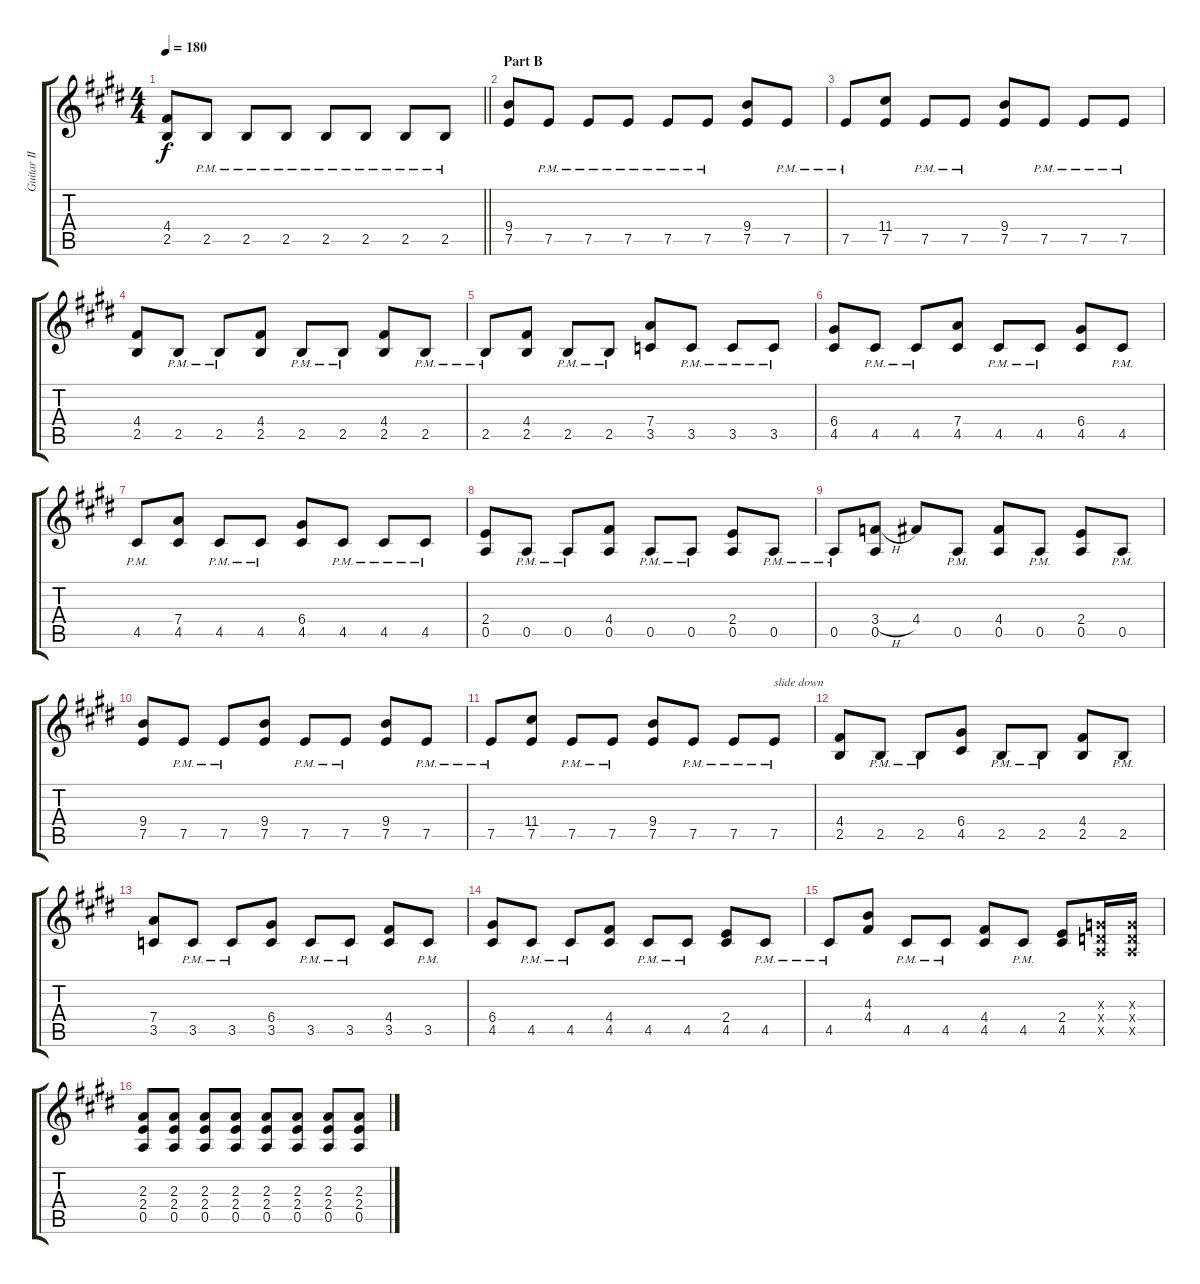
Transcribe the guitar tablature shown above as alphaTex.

\track ("Guitar II (Daita)" "Guitar II ") {instrument distortionguitar}
\staff {score tabs}
\tuning (E4 B3 G3 D3 A2 E2) {hide}
\ts (4 4)
\tempo 180
\clef g2
\barLineRight lightlight
\ks e
(4.4 2.5).8{dy f} 2.5{pm}.8 2.5{pm}.8 2.5{pm}.8 2.5{pm}.8 2.5{pm}.8 2.5{pm}.8 2.5{pm}.8 |
\section ("" "Part B")
(9.4 7.5).8 7.5{pm}.8 7.5{pm}.8 7.5{pm}.8 7.5{pm}.8 7.5{pm}.8 (9.4 7.5).8 7.5{pm}.8 |
7.5{pm}.8 (11.4 7.5).8 7.5{pm}.8 7.5{pm}.8 (9.4 7.5).8 7.5{pm}.8 7.5{pm}.8 7.5{pm}.8 |
(4.4 2.5).8 2.5{pm}.8 2.5{pm}.8 (4.4 2.5).8 2.5{pm}.8 2.5{pm}.8 (4.4 2.5).8 2.5{pm}.8 |
2.5{pm}.8 (4.4 2.5).8 2.5{pm}.8 2.5{pm}.8 (7.4 3.5).8 3.5{pm}.8 3.5{pm}.8 3.5{pm}.8 |
(6.4 4.5).8 4.5{pm}.8 4.5{pm}.8 (7.4 4.5).8 4.5{pm}.8 4.5{pm}.8 (6.4 4.5).8 4.5{pm}.8 |
4.5{pm}.8 (7.4 4.5).8 4.5{pm}.8 4.5{pm}.8 (6.4 4.5).8 4.5{pm}.8 4.5{pm}.8 4.5{pm}.8 |
(2.4 0.5).8 0.5{pm}.8 0.5{pm}.8 (4.4 0.5).8 0.5{pm}.8 0.5{pm}.8 (2.4 0.5).8 0.5{pm}.8 |
0.5{pm}.8 (3.4{h} 0.5).8 4.4.8 0.5{pm}.8 (4.4 0.5).8 0.5{pm}.8 (2.4 0.5).8 0.5{pm}.8 |
(9.4 7.5).8 7.5{pm}.8 7.5{pm}.8 (9.4 7.5).8 7.5{pm}.8 7.5{pm}.8 (9.4 7.5).8 7.5{pm}.8 |
7.5{pm}.8 (11.4 7.5).8 7.5{pm}.8 7.5{pm}.8 (9.4 7.5).8 7.5{pm}.8 7.5{pm}.8 7.5{pm}.8{txt "slide down"} |
(4.4 2.5).8 2.5{pm}.8 2.5{pm}.8 (6.4 4.5).8 2.5{pm}.8 2.5{pm}.8 (4.4 2.5).8 2.5{pm}.8 |
(7.4 3.5).8 3.5{pm}.8 3.5{pm}.8 (6.4 3.5).8 3.5{pm}.8 3.5{pm}.8 (4.4 3.5).8 3.5{pm}.8 |
(6.4 4.5).8 4.5{pm}.8 4.5{pm}.8 (4.4 4.5).8 4.5{pm}.8 4.5{pm}.8 (2.4 4.5).8 4.5{pm}.8 |
4.5{pm}.8 (4.3 4.4).8 4.5{pm}.8 4.5{pm}.8 (4.4 4.5).8 4.5{pm}.8 (2.4 4.5).8 (0.3{x} 0.4{x} 0.5{x}).16 (0.3{x} 0.4{x} 0.5{x}).16 |
(2.3 2.4 0.5).8 (2.3 2.4 0.5).8 (2.3 2.4 0.5).8 (2.3 2.4 0.5).8 (2.3 2.4 0.5).8 (2.3 2.4 0.5).8 (2.3 2.4 0.5).8 (2.3 2.4 0.5).8
